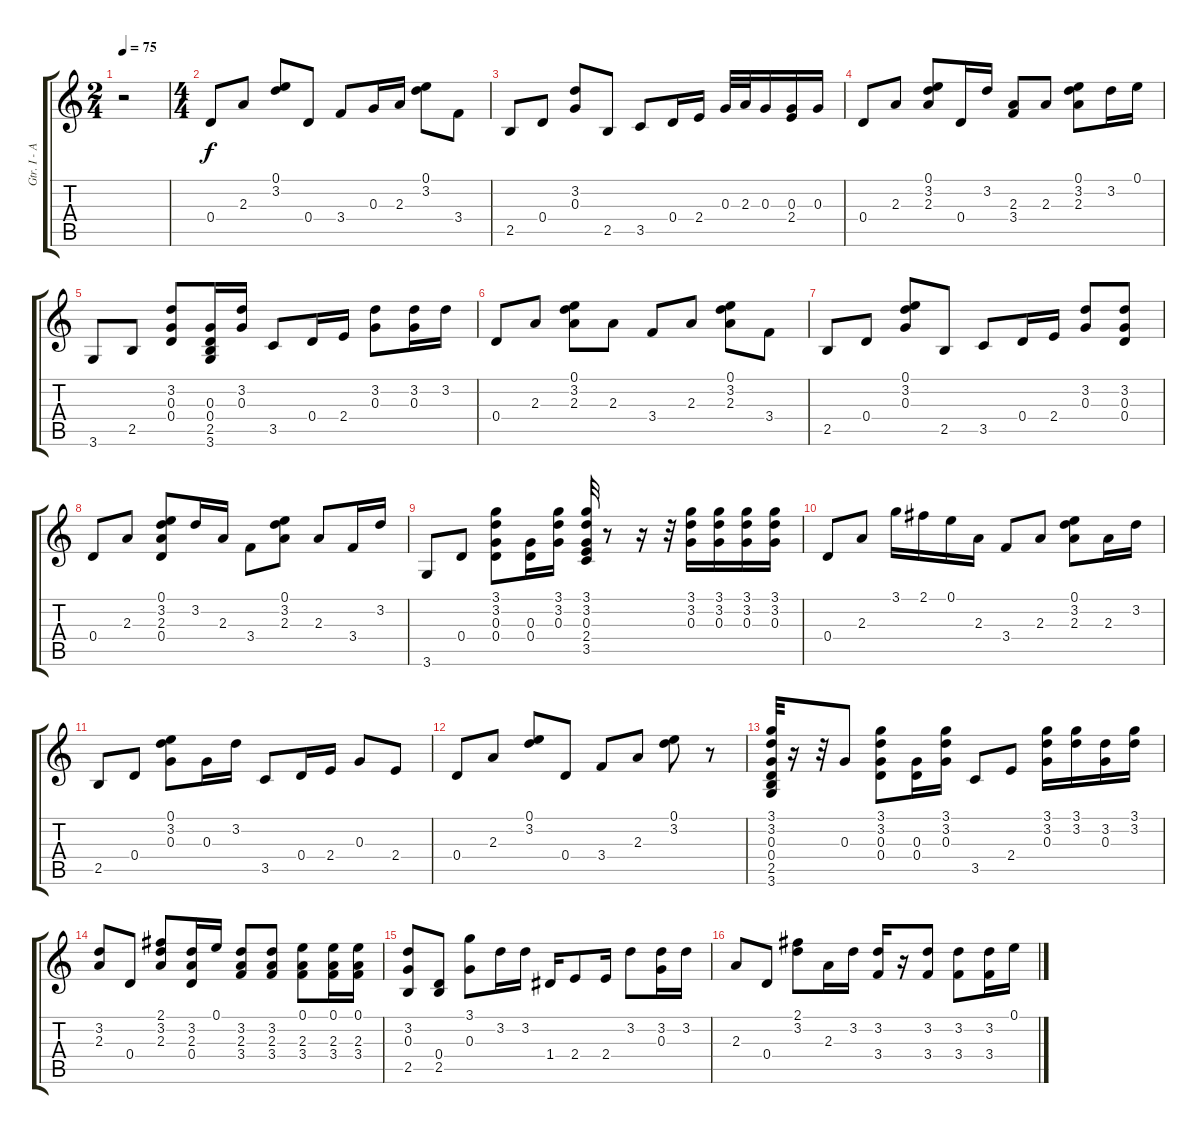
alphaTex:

\track ("Gtr. I - Acoustic" "Gtr. I - A") {instrument acousticguitarnylon}
\staff {score tabs}
\tuning (E4 B3 G3 D3 A2 E2) {hide}
\ts (2 4)
\tempo 75
\clef g2
\ks c
r.2{dy f instrument acousticguitarnylon} |
\ts (4 4)
0.4.8 2.3.8 (0.1 3.2).8 0.4.8 3.4.8 0.3.16 2.3.16 (0.1 3.2).8 3.4.8 |
2.5.8 0.4.8 (3.2 0.3).8 2.5.8 3.5.8 0.4.16 2.4.16 0.3.32 2.3.32 0.3.16 (0.3 2.4).16 0.3.16 |
0.4.8 2.3.8 (0.1 3.2 2.3).8 0.4.16 3.2.16 (2.3 3.4).8 2.3.8 (0.1 3.2 2.3).8 3.2.16 0.1.16 |
3.6.8 2.5.8 (3.2 0.3 0.4).8 (0.3 0.4 2.5 3.6).16 (3.2 0.3).16 3.5.8 0.4.16 2.4.16 (3.2 0.3).8 (3.2 0.3).16 3.2.16 |
0.4.8 2.3.8 (0.1 3.2 2.3).8 2.3.8 3.4.8 2.3.8 (0.1 3.2 2.3).8 3.4.8 |
2.5.8 0.4.8 (0.1 3.2 0.3).8 2.5.8 3.5.8 0.4.16 2.4.16 (3.2 0.3).8 (3.2 0.3 0.4).8 |
0.4.8 2.3.8 (0.1 3.2 2.3 0.4).8 3.2.16 2.3.16 3.4.8 (0.1 3.2 2.3).8 2.3.8 3.4.16 3.2.16 |
3.6.8 0.4.8 (3.1 3.2 0.3 0.4).8 (0.3 0.4).16 (3.1 3.2 0.3).16 (3.1 3.2 0.3 2.4 3.5).32 r.8 r.16 r.32 (3.1 3.2 0.3).16 (3.1 3.2 0.3).16 (3.1 3.2 0.3).16 (3.1 3.2 0.3).16 |
0.4.8 2.3.8 3.1.16 2.1.16 0.1.16 2.3.16 3.4.8 2.3.8 (0.1 3.2 2.3).8 2.3.16 3.2.16 |
2.5.8 0.4.8 (0.1 3.2 0.3).8 0.3.16 3.2.16 3.5.8 0.4.16 2.4.16 0.3.8 2.4.8 |
0.4.8 2.3.8 (0.1 3.2).8 0.4.8 3.4.8 2.3.8 (0.1 3.2).8 r.8 |
(3.1 3.2 0.3 0.4 2.5 3.6).32 r.16 r.32 0.3.8 (3.1 3.2 0.3 0.4).8 (0.3 0.4).16 (3.1 3.2 0.3).16 3.5.8 2.4.8 (3.1 3.2 0.3).16 (3.1 3.2).16 (3.2 0.3).16 (3.1 3.2).16 |
(3.2 2.3).8 0.4.8 (2.1 3.2 2.3).8 (3.2 2.3 0.4).16 0.1.16 (3.2 2.3 3.4).8 (3.2 2.3 3.4).8 (0.1 2.3 3.4).8 (0.1 2.3 3.4).16 (0.1 2.3 3.4).16 |
(3.2 0.3 2.5).8 (0.4 2.5).8 (3.1 0.3).8 3.2.16 3.2.16 1.4.16 2.4.8 2.4.16 3.2.8 (3.2 0.3).16 3.2.16 |
2.3.8 0.4.8 (2.1 3.2).8 2.3.16 3.2.16 (3.2 3.4).16 r.16 (3.2 3.4).8 (3.2 3.4).8 (3.2 3.4).16 0.1.16
